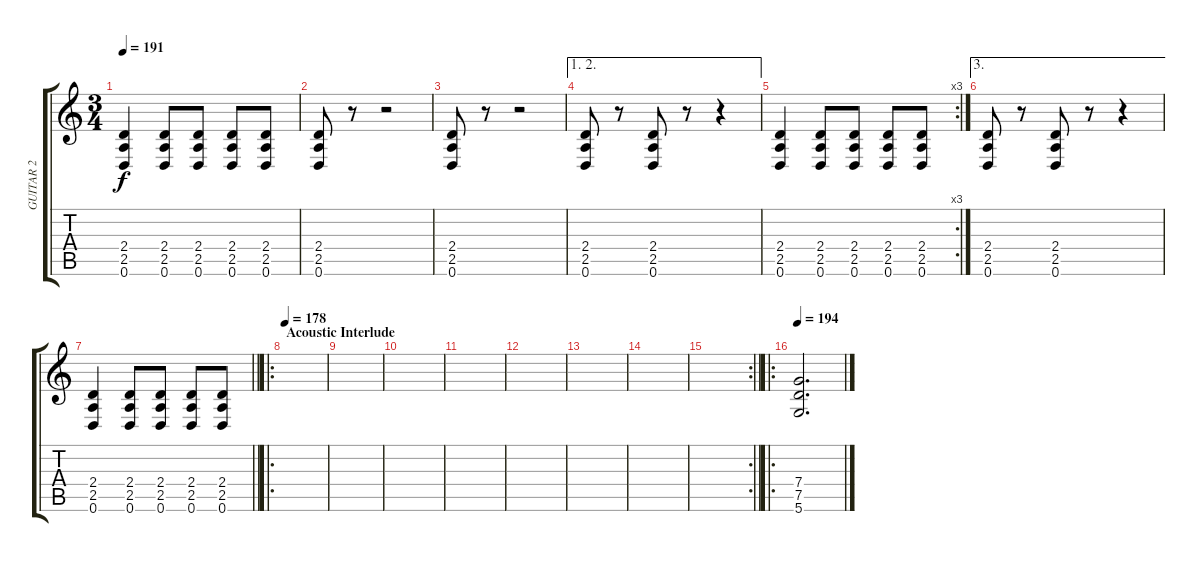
\track ("GUITAR 2" "GUITAR 2") {instrument overdrivenguitar}
\staff {score tabs}
\tuning (D4 A3 F3 C3 G2 D2) {hide}
\ts (3 4)
\tempo 191
\clef g2
\ks c
(2.4 2.5 0.6).4{dy f} (2.4 2.5 0.6).8 (2.4 2.5 0.6).8 (2.4 2.5 0.6).8 (2.4 2.5 0.6).8 |
(2.4 2.5 0.6).8 r.8 r.2 |
(2.4 2.5 0.6).8 r.8 r.2 |
\ae (1 2)
(2.4 2.5 0.6).8 r.8 (2.4 2.5 0.6).8 r.8 r.4 |
\rc 3
(2.4 2.5 0.6).4 (2.4 2.5 0.6).8 (2.4 2.5 0.6).8 (2.4 2.5 0.6).8 (2.4 2.5 0.6).8 |
\ae 3
(2.4 2.5 0.6).8 r.8 (2.4 2.5 0.6).8 r.8 r.4 |
\barLineRight lightlight
(2.4 2.5 0.6).4 (2.4 2.5 0.6).8 (2.4 2.5 0.6).8 (2.4 2.5 0.6).8 (2.4 2.5 0.6).8 |
\ro
\section ("" "Acoustic Interlude")
\tempo 178
|
|
|
|
|
|
|
\rc 2
\barLineRight lightlight
|
\ro
\tempo 194
(7.4 7.5 5.6).2{d}
